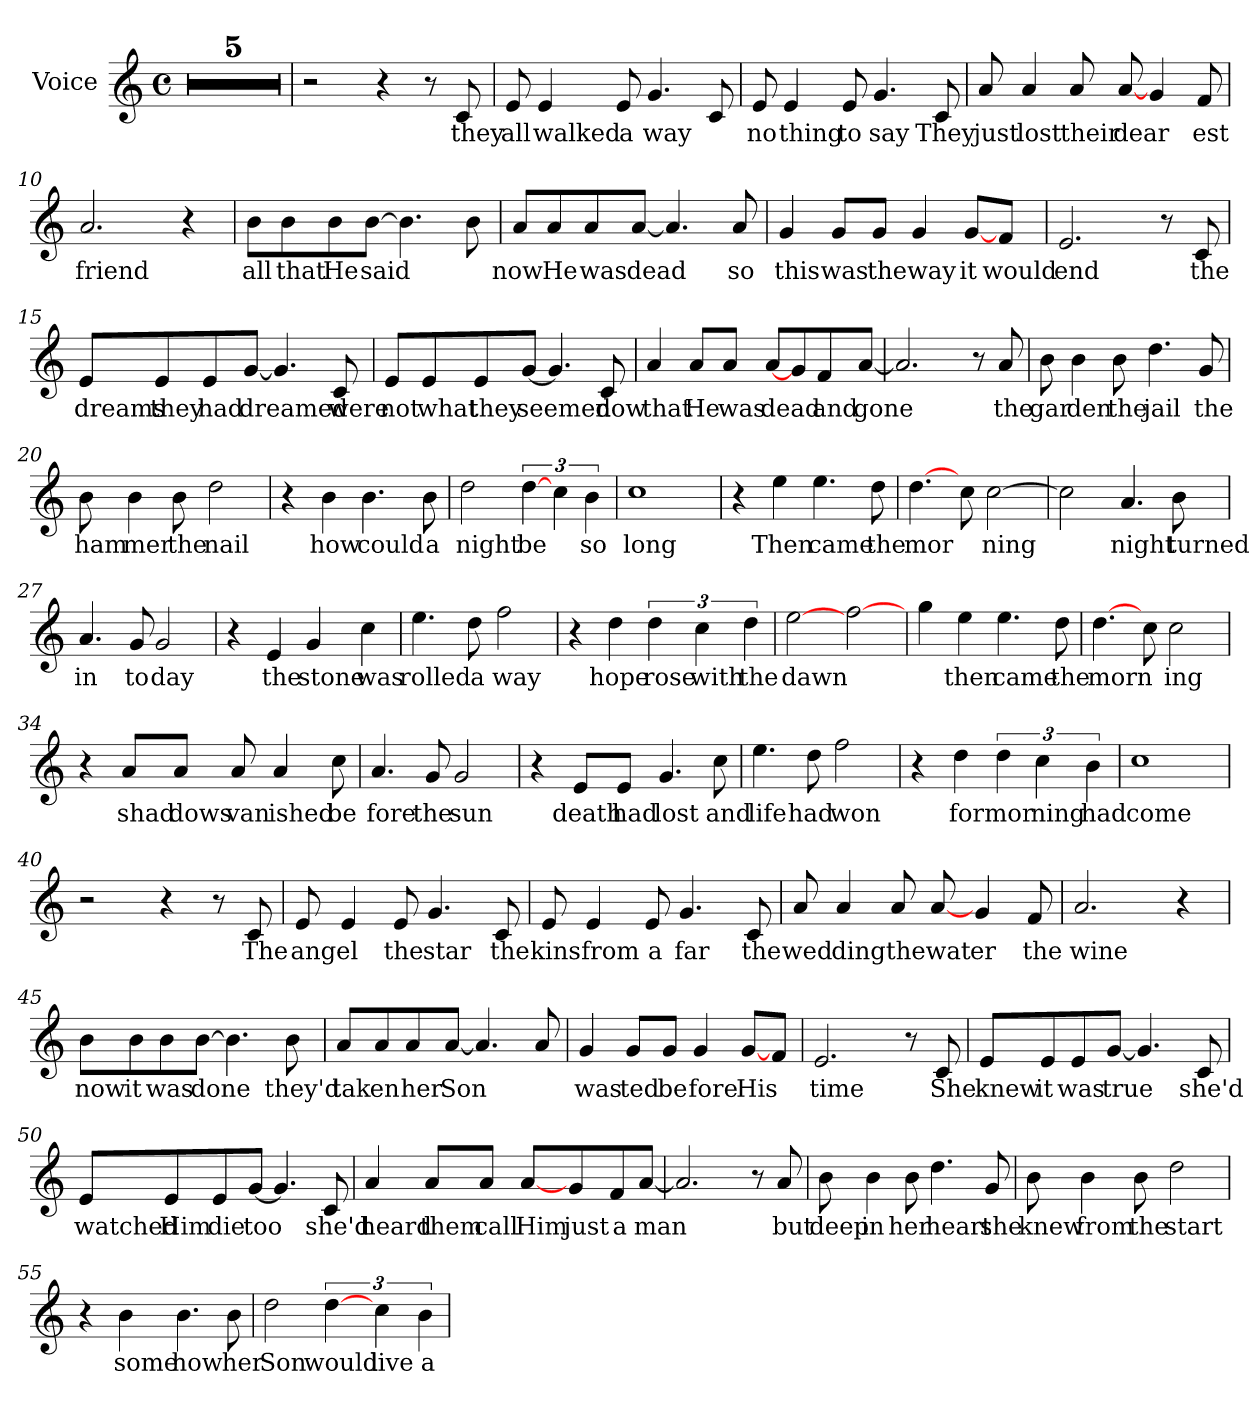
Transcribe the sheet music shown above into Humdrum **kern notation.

**kern	**text
*part1	*part1
*staff1	*staff1
*I"Voice	*
*I'V	*
*clefG2	*
*k[]	*
*C:	*
*M4/4	*
*met(c)	*
=1	=1
1r	.
=2	=2
1r	.
=3	=3
1r	.
=4	=4
1r	.
=5	=5
1r	.
=6	=6
2r	.
4r	.
8r	.
!	!LO:LY:b
8c/	they
=7	=7
!	!LO:LY:b
8e/	all
!	!LO:LY:b
4e/	walked
!	!LO:LY:b
8e/	a
!	!LO:LY:b
4.g/	way
8c/	.
=8	=8
!	!LO:LY:b
8e/	no
!	!LO:LY:b
4e/	thing
!	!LO:LY:b
8e/	to
!	!LO:LY:b
4.g/	say
!	!LO:LY:b
8c/	They
!!LO:LB:g=z
=9	=9
!	!LO:LY:b
8a/	just
!	!LO:LY:b
4a/	lost
!	!LO:LY:b
8a/	their
!	!LO:LY:b
[8a/	dear
4g/	.
!	!LO:LY:b
8f/	est
=10	=10
!	!LO:LY:b
2.a/	friend
4r	.
=11	=11
!	!LO:LY:b
8b\L	all
!	!LO:LY:b
8b\	that
!	!LO:LY:b
8b\	He
!	!LO:LY:b
[8b\J	said
4.b\]	.
8b\	.
=12	=12
!	!LO:LY:b
8a/L	now
!	!LO:LY:b
8a/	He
!	!LO:LY:b
8a/	was
!	!LO:LY:b
[8a/J	dead
4.a/]	.
!	!LO:LY:b
8a/	so
!!LO:LB:g=z
=13	=13
!	!LO:LY:b
4g/	this
!	!LO:LY:b
8g/L	was
!	!LO:LY:b
8g/J	the
!	!LO:LY:b
4g/	way
!	!LO:LY:b
[8g/L	it
!	!LO:LY:b
8f/J	would
=14	=14
!	!LO:LY:b
2.e/	end
8r	.
!	!LO:LY:b
8c/	the
=15	=15
!	!LO:LY:b
8e/L	dreams
!	!LO:LY:b
8e/	they
!	!LO:LY:b
8e/	had
!	!LO:LY:b
[8g/J	dreamed
4.g/]	.
!	!LO:LY:b
8c/	were
!!LO:LB:g=z
=16	=16
!	!LO:LY:b
8e/L	not
!	!LO:LY:b
8e/	what
!	!LO:LY:b
8e/	they
!	!LO:LY:b
[8g/J	seemed
4.g/]	.
!	!LO:LY:b
8c/	now
=17	=17
!	!LO:LY:b
4a/	that
!	!LO:LY:b
8a/L	He
!	!LO:LY:b
8a/J	was
!	!LO:LY:b
[8a/L	dead
8g/	.
!	!LO:LY:b
8f/	and
!	!LO:LY:b
[8a/J	gone
=18	=18
2.a/]	.
8r	.
!	!LO:LY:b
8a/	the
=19	=19
!	!LO:LY:b
8b\	gar
!	!LO:LY:b
4b\	den
!	!LO:LY:b
8b\	the
!	!LO:LY:b
4.dd\	jail
!	!LO:LY:b
8g/	the
!!LO:LB:g=z
=20	=20
!	!LO:LY:b
8b\	ham
!	!LO:LY:b
4b\	mer
!	!LO:LY:b
8b\	the
!	!LO:LY:b
2dd\	nail
=21	=21
4r	.
!	!LO:LY:b
4b\	how
!	!LO:LY:b
4.b\	could
!	!LO:LY:b
8b\	a
=22	=22
!	!LO:LY:b
2dd\	night
!	!LO:LY:b
[6dd\	be
6cc\	.
!	!LO:LY:b
6b\	so
=23	=23
!	!LO:LY:b
1cc	long
=24	=24
4r	.
!	!LO:LY:b
4ee\	Then
!	!LO:LY:b
4.ee\	came
!	!LO:LY:b
8dd\	the
=25	=25
!	!LO:LY:b
[4.dd\	mor
8cc\	.
!	!LO:LY:b
[2cc\	ning
!!LO:LB:g=z
=26	=26
2cc\]	.
!	!LO:LY:b
4.a/	night
!	!LO:LY:b
8b\	turned
=27	=27
!	!LO:LY:b
4.a/	in
!	!LO:LY:b
8g/	to
!	!LO:LY:b
2g/	day
=28	=28
4r	.
!	!LO:LY:b
4e/	the
!	!LO:LY:b
4g/	stone
!	!LO:LY:b
4cc\	was
=29	=29
!	!LO:LY:b
4.ee\	rolled
!	!LO:LY:b
8dd\	a
!	!LO:LY:b
2ff\	way
=30	=30
4r	.
!	!LO:LY:b
4dd\	hope
!	!LO:LY:b
6dd\	rose
!	!LO:LY:b
6cc\	with
!	!LO:LY:b
6dd\	the
=31	=31
!	!LO:LY:b
[2ee\	dawn
[2ff\	.
!!LO:LB:g=z
=32	=32
4gg\	.
!	!LO:LY:b
4ee\	then
!	!LO:LY:b
4.ee\	came
!	!LO:LY:b
8dd\	the
=33	=33
!	!LO:LY:b
[4.dd\	morn
8cc\	.
!	!LO:LY:b
2cc\	ing
=34	=34
4r	.
!	!LO:LY:b
8a/L	shad
!	!LO:LY:b
8a/J	dows
!	!LO:LY:b
8a/	van
!	!LO:LY:b
4a/	ished
!	!LO:LY:b
8cc\	be
=35	=35
!	!LO:LY:b
4.a/	fore
!	!LO:LY:b
8g/	the
!	!LO:LY:b
2g/	sun
=36	=36
4r	.
!	!LO:LY:b
8e/L	death
!	!LO:LY:b
8e/J	had
!	!LO:LY:b
4.g/	lost
!	!LO:LY:b
8cc\	and
!!LO:LB:g=z
=37	=37
!	!LO:LY:b
4.ee\	life
!	!LO:LY:b
8dd\	had
!	!LO:LY:b
2ff\	won
=38	=38
4r	.
!	!LO:LY:b
4dd\	for
!	!LO:LY:b
6dd\	mor
!	!LO:LY:b
6cc\	ning
!	!LO:LY:b
6b\	had
=39	=39
!	!LO:LY:b
1cc	come
=40	=40
2r	.
4r	.
8r	.
!	!LO:LY:b
8c/	The
=41	=41
!	!LO:LY:b
8e/	ang
!	!LO:LY:b
4e/	el
!	!LO:LY:b
8e/	the
!	!LO:LY:b
4.g/	star
!	!LO:LY:b
8c/	the
!!LO:PB:g=z
=42	=42
!	!LO:LY:b
8e/	kins
!	!LO:LY:b
4e/	from
!	!LO:LY:b
8e/	a
!	!LO:LY:b
4.g/	far
!	!LO:LY:b
8c/	the
=43	=43
!	!LO:LY:b
8a/	wed
!	!LO:LY:b
4a/	ding
!	!LO:LY:b
8a/	the
!	!LO:LY:b
[8a/	wat
!	!LO:LY:b
4g/	er
!	!LO:LY:b
8f/	the
=44	=44
!	!LO:LY:b
2.a/	wine
4r	.
=45	=45
!	!LO:LY:b
8b\L	now
!	!LO:LY:b
8b\	it
!	!LO:LY:b
8b\	was
!	!LO:LY:b
[8b\J	done
4.b\]	.
!	!LO:LY:b
8b\	they'd
!!LO:LB:g=z
=46	=46
!	!LO:LY:b
8a/L	tak
!	!LO:LY:b
8a/	en
!	!LO:LY:b
8a/	her
!	!LO:LY:b
[8a/J	Son
4.a/]	.
8a/	.
=47	=47
!	!LO:LY:b
4g/	was
!	!LO:LY:b
8g/L	ted
!	!LO:LY:b
8g/J	be
!	!LO:LY:b
4g/	fore
!	!LO:LY:b
[8g/L	His
8f/J	.
=48	=48
!	!LO:LY:b
2.e/	time
8r	.
!	!LO:LY:b
8c/	She
=49	=49
!	!LO:LY:b
8e/L	knew
!	!LO:LY:b
8e/	it
!	!LO:LY:b
8e/	was
!	!LO:LY:b
[8g/J	true
4.g/]	.
!	!LO:LY:b
8c/	she'd
!!LO:LB:g=z
=50	=50
!	!LO:LY:b
8e/L	watched
!	!LO:LY:b
8e/	Him
!	!LO:LY:b
8e/	die
!	!LO:LY:b
[8g/J	too
4.g/]	.
!	!LO:LY:b
8c/	she'd
=51	=51
!	!LO:LY:b
4a/	heard
!	!LO:LY:b
8a/L	them
!	!LO:LY:b
8a/J	call
!	!LO:LY:b
[8a/L	Him
!	!LO:LY:b
8g/	just
!	!LO:LY:b
8f/	a
!	!LO:LY:b
[8a/J	man
=52	=52
2.a/]	.
8r	.
!	!LO:LY:b
8a/	but
=53	=53
!	!LO:LY:b
8b\	deep
!	!LO:LY:b
4b\	in
!	!LO:LY:b
8b\	her
!	!LO:LY:b
4.dd\	heart
!	!LO:LY:b
8g/	she
!!LO:LB:g=z
=54	=54
!	!LO:LY:b
8b\	knew
!	!LO:LY:b
4b\	from
!	!LO:LY:b
8b\	the
!	!LO:LY:b
2dd\	start
=55	=55
4r	.
!	!LO:LY:b
4b\	some
!	!LO:LY:b
4.b\	how
!	!LO:LY:b
8b\	her
=56	=56
!	!LO:LY:b
2dd\	Son
!	!LO:LY:b
[6dd\	would
!	!LO:LY:b
6cc\	live
!	!LO:LY:b
6b\	a
=	=
*-	*-
